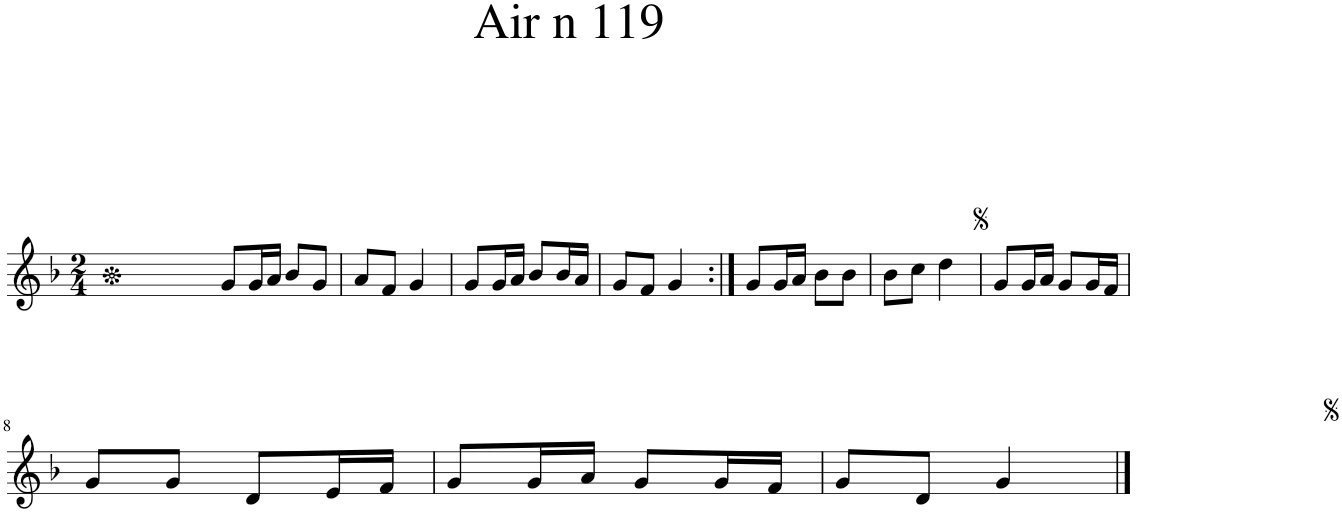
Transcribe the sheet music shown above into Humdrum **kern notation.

**kern
*part1
*staff1
*I"Piano
*I'Pno.
*clefG2
*k[b-]
*M2/4
=1
8g/L
16g/L
16a/JJ
8b-/L
8g/J
=2
8a/L
8f/J
4g/
=3
8g/L
16g/L
16a/JJ
8b-/L
16b-/L
16a/JJ
=4
8g/L
8f/J
4g/
=5:|!
8g/L
16g/L
16a/JJ
8b-\L
8b-\J
=6
8b-\L
8cc\J
4dd\
=7
8g/L
16g/L
16a/JJ
8g/L
16g/L
16f/JJ
!!LO:LB:g=z
=8
8g/L
8g/J
8d/L
16e/L
16f/JJ
=9
8g/L
16g/L
16a/JJ
8g/L
16g/L
16f/JJ
=10
8g/L
8d/J
4g/
==
*-
